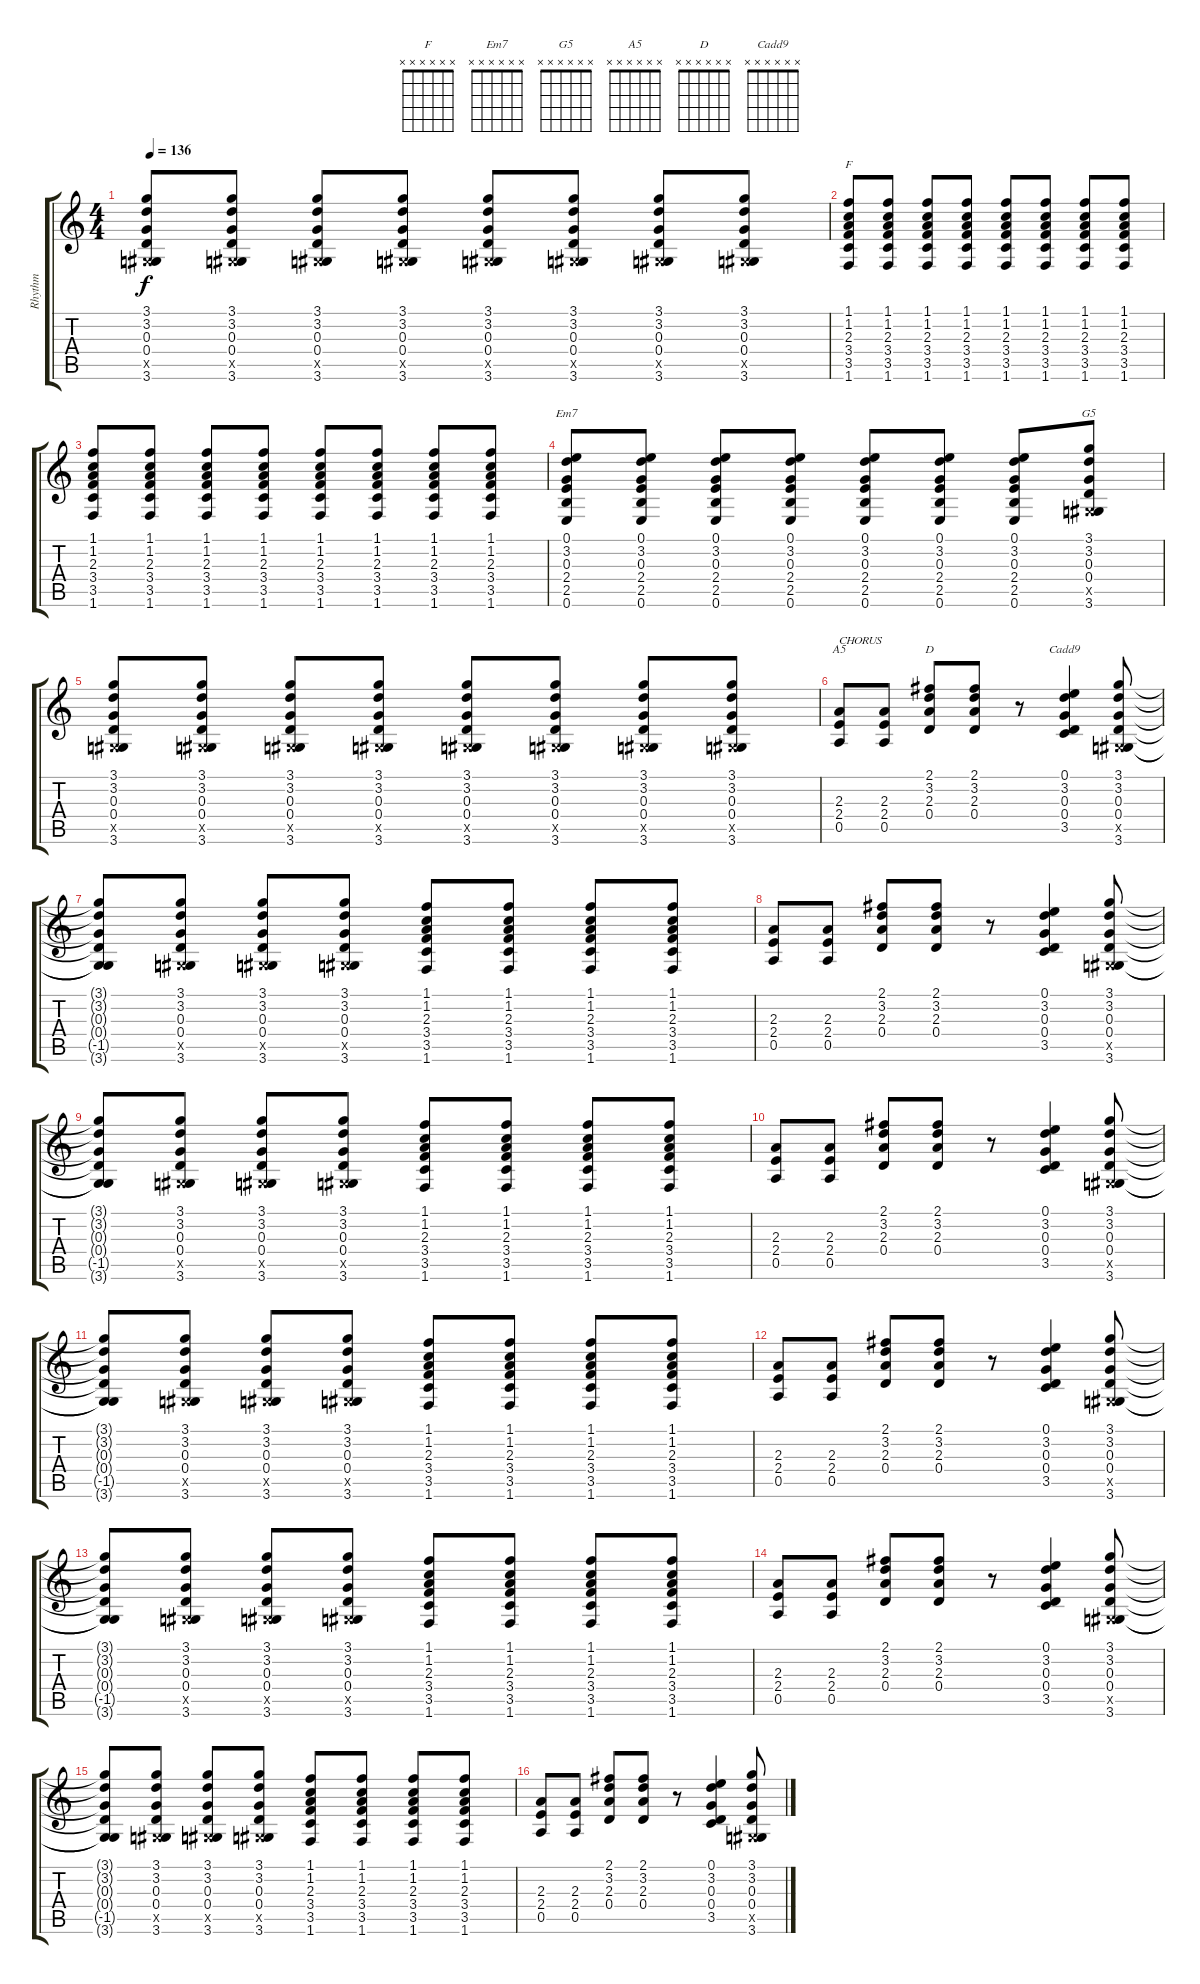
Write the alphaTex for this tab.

\track ("Rhythm" "Rhythm") {instrument distortionguitar}
\staff {score tabs}
\tuning (E4 B3 G3 D3 A2 E2) {hide}
\chord ("F" x x x x x x) {firstfret 0}
\chord ("Em7" x x x x x x) {firstfret 0}
\chord ("G5" x x x x x x) {firstfret 0}
\chord ("A5" x x x x x x) {firstfret 0}
\chord ("D" x x x x x x) {firstfret 0}
\chord ("Cadd9" x x x x x x) {firstfret 0}
\ts (4 4)
\tempo 136
\clef g2
\ks c
(3.1 3.2 0.3 0.4 -1.5{x} 3.6).8{dy f} (3.1 3.2 0.3 0.4 -1.5{x} 3.6).8 (3.1 3.2 0.3 0.4 -1.5{x} 3.6).8 (3.1 3.2 0.3 0.4 -1.5{x} 3.6).8 (3.1 3.2 0.3 0.4 -1.5{x} 3.6).8 (3.1 3.2 0.3 0.4 -1.5{x} 3.6).8 (3.1 3.2 0.3 0.4 -1.5{x} 3.6).8 (3.1 3.2 0.3 0.4 -1.5{x} 3.6).8 |
(1.1 1.2 2.3 3.4 3.5 1.6).8{ch "F"} (1.1 1.2 2.3 3.4 3.5 1.6).8 (1.1 1.2 2.3 3.4 3.5 1.6).8 (1.1 1.2 2.3 3.4 3.5 1.6).8 (1.1 1.2 2.3 3.4 3.5 1.6).8 (1.1 1.2 2.3 3.4 3.5 1.6).8 (1.1 1.2 2.3 3.4 3.5 1.6).8 (1.1 1.2 2.3 3.4 3.5 1.6).8 |
(1.1 1.2 2.3 3.4 3.5 1.6).8 (1.1 1.2 2.3 3.4 3.5 1.6).8 (1.1 1.2 2.3 3.4 3.5 1.6).8 (1.1 1.2 2.3 3.4 3.5 1.6).8 (1.1 1.2 2.3 3.4 3.5 1.6).8 (1.1 1.2 2.3 3.4 3.5 1.6).8 (1.1 1.2 2.3 3.4 3.5 1.6).8 (1.1 1.2 2.3 3.4 3.5 1.6).8 |
(0.1 3.2 0.3 2.4 2.5 0.6).8{ch "Em7"} (0.1 3.2 0.3 2.4 2.5 0.6).8 (0.1 3.2 0.3 2.4 2.5 0.6).8 (0.1 3.2 0.3 2.4 2.5 0.6).8 (0.1 3.2 0.3 2.4 2.5 0.6).8 (0.1 3.2 0.3 2.4 2.5 0.6).8 (0.1 3.2 0.3 2.4 2.5 0.6).8 (3.1 3.2 0.3 0.4 -1.5{x} 3.6).8{ch "G5"} |
(3.1 3.2 0.3 0.4 -1.5{x} 3.6).8 (3.1 3.2 0.3 0.4 -1.5{x} 3.6).8 (3.1 3.2 0.3 0.4 -1.5{x} 3.6).8 (3.1 3.2 0.3 0.4 -1.5{x} 3.6).8 (3.1 3.2 0.3 0.4 -1.5{x} 3.6).8 (3.1 3.2 0.3 0.4 -1.5{x} 3.6).8 (3.1 3.2 0.3 0.4 -1.5{x} 3.6).8 (3.1 3.2 0.3 0.4 -1.5{x} 3.6).8 |
(2.3 2.4 0.5).8{ch "A5" txt "CHORUS"} (2.3 2.4 0.5).8 (2.1 3.2 2.3 0.4).8{ch "D"} (2.1 3.2 2.3 0.4).8 r.8 (0.1 3.2 0.3 0.4 3.5).4{ch "Cadd9"} (3.1 3.2 0.3 0.4 -1.5{x} 3.6).8 |
(3.1{t} 3.2{t} 0.3{t} 0.4{t} -1.5{t} 3.6{t}).8 (3.1 3.2 0.3 0.4 -1.5{x} 3.6).8 (3.1 3.2 0.3 0.4 -1.5{x} 3.6).8 (3.1 3.2 0.3 0.4 -1.5{x} 3.6).8 (1.1 1.2 2.3 3.4 3.5 1.6).8 (1.1 1.2 2.3 3.4 3.5 1.6).8 (1.1 1.2 2.3 3.4 3.5 1.6).8 (1.1 1.2 2.3 3.4 3.5 1.6).8 |
(2.3 2.4 0.5).8 (2.3 2.4 0.5).8 (2.1 3.2 2.3 0.4).8 (2.1 3.2 2.3 0.4).8 r.8 (0.1 3.2 0.3 0.4 3.5).4 (3.1 3.2 0.3 0.4 -1.5{x} 3.6).8 |
(3.1{t} 3.2{t} 0.3{t} 0.4{t} -1.5{t} 3.6{t}).8 (3.1 3.2 0.3 0.4 -1.5{x} 3.6).8 (3.1 3.2 0.3 0.4 -1.5{x} 3.6).8 (3.1 3.2 0.3 0.4 -1.5{x} 3.6).8 (1.1 1.2 2.3 3.4 3.5 1.6).8 (1.1 1.2 2.3 3.4 3.5 1.6).8 (1.1 1.2 2.3 3.4 3.5 1.6).8 (1.1 1.2 2.3 3.4 3.5 1.6).8 |
(2.3 2.4 0.5).8 (2.3 2.4 0.5).8 (2.1 3.2 2.3 0.4).8 (2.1 3.2 2.3 0.4).8 r.8 (0.1 3.2 0.3 0.4 3.5).4 (3.1 3.2 0.3 0.4 -1.5{x} 3.6).8 |
(3.1{t} 3.2{t} 0.3{t} 0.4{t} -1.5{t} 3.6{t}).8 (3.1 3.2 0.3 0.4 -1.5{x} 3.6).8 (3.1 3.2 0.3 0.4 -1.5{x} 3.6).8 (3.1 3.2 0.3 0.4 -1.5{x} 3.6).8 (1.1 1.2 2.3 3.4 3.5 1.6).8 (1.1 1.2 2.3 3.4 3.5 1.6).8 (1.1 1.2 2.3 3.4 3.5 1.6).8 (1.1 1.2 2.3 3.4 3.5 1.6).8 |
(2.3 2.4 0.5).8 (2.3 2.4 0.5).8 (2.1 3.2 2.3 0.4).8 (2.1 3.2 2.3 0.4).8 r.8 (0.1 3.2 0.3 0.4 3.5).4 (3.1 3.2 0.3 0.4 -1.5{x} 3.6).8 |
(3.1{t} 3.2{t} 0.3{t} 0.4{t} -1.5{t} 3.6{t}).8 (3.1 3.2 0.3 0.4 -1.5{x} 3.6).8 (3.1 3.2 0.3 0.4 -1.5{x} 3.6).8 (3.1 3.2 0.3 0.4 -1.5{x} 3.6).8 (1.1 1.2 2.3 3.4 3.5 1.6).8 (1.1 1.2 2.3 3.4 3.5 1.6).8 (1.1 1.2 2.3 3.4 3.5 1.6).8 (1.1 1.2 2.3 3.4 3.5 1.6).8 |
(2.3 2.4 0.5).8 (2.3 2.4 0.5).8 (2.1 3.2 2.3 0.4).8 (2.1 3.2 2.3 0.4).8 r.8 (0.1 3.2 0.3 0.4 3.5).4 (3.1 3.2 0.3 0.4 -1.5{x} 3.6).8 |
(3.1{t} 3.2{t} 0.3{t} 0.4{t} -1.5{t} 3.6{t}).8 (3.1 3.2 0.3 0.4 -1.5{x} 3.6).8 (3.1 3.2 0.3 0.4 -1.5{x} 3.6).8 (3.1 3.2 0.3 0.4 -1.5{x} 3.6).8 (1.1 1.2 2.3 3.4 3.5 1.6).8 (1.1 1.2 2.3 3.4 3.5 1.6).8 (1.1 1.2 2.3 3.4 3.5 1.6).8 (1.1 1.2 2.3 3.4 3.5 1.6).8 |
(2.3 2.4 0.5).8 (2.3 2.4 0.5).8 (2.1 3.2 2.3 0.4).8 (2.1 3.2 2.3 0.4).8 r.8 (0.1 3.2 0.3 0.4 3.5).4 (3.1 3.2 0.3 0.4 -1.5{x} 3.6).8
